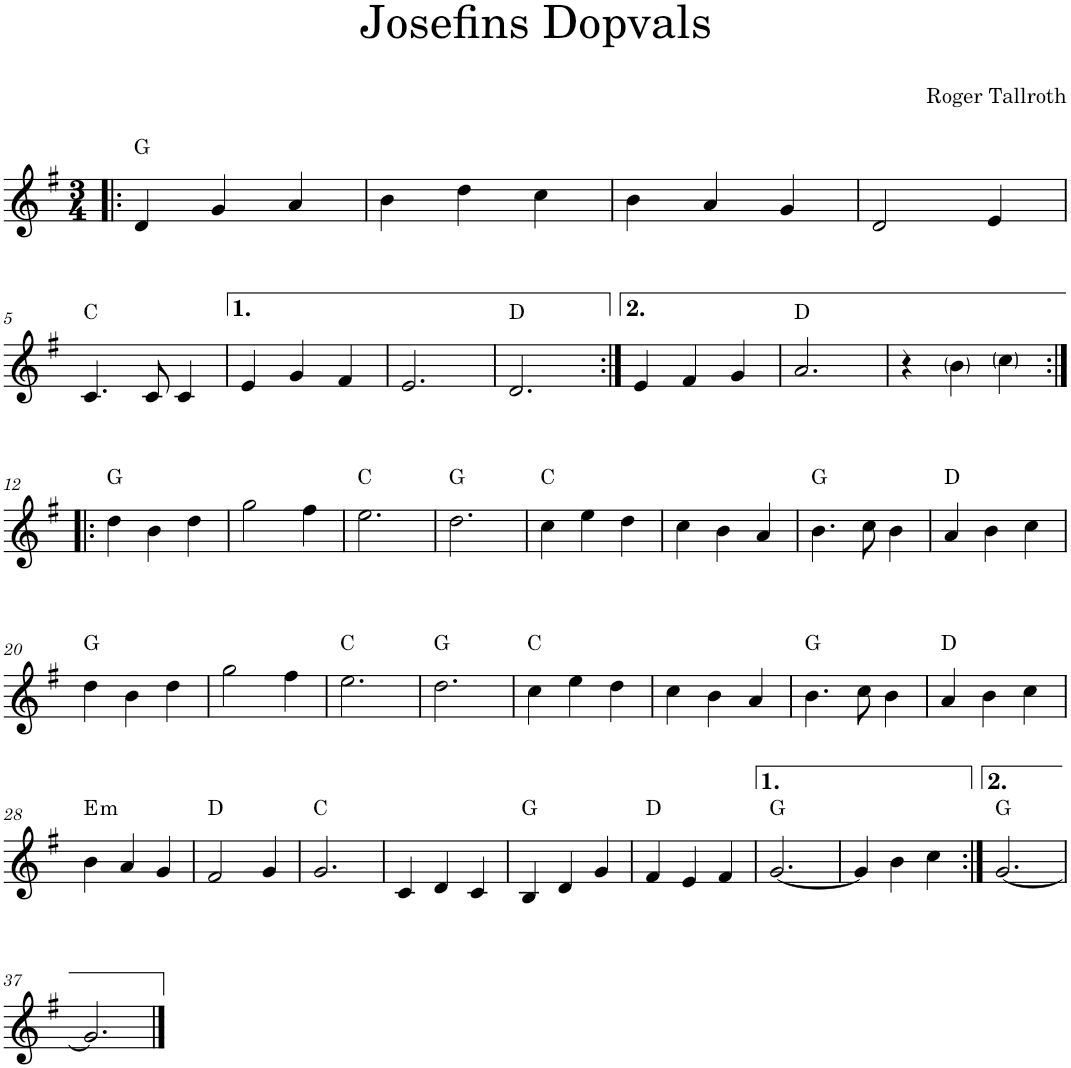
**kern	**harte
*part1	*part1
*staff1	*
*I"Piano	*
*I'Pno.	*
*clefG2	*
*k[f#]	*
*M3/4	*
=1!|:	=1!|:
4d/	G:maj
4g/	.
4a/	.
=2	=2
4b\	.
4dd\	.
4cc\	.
=3	=3
4b\	.
4a/	.
4g/	.
=4	=4
2d/	.
4e/	.
!!LO:LB:g=z
=5	=5
4.c/	C:maj
8c/	.
4c/	.
=6	=6
4e/	.
4g/	.
4f#/	.
=7	=7
2.e/	.
=8	=8
2.d/	D:maj
=9:|!	=9:|!
4e/	.
4f#/	.
4g/	.
=10	=10
2.a/	D:maj
=11	=11
4r	.
4b\	.
4cc\	.
!!LO:LB:g=z
=12:|!|:	=12:|!|:
4dd\	G:maj
4b\	.
4dd\	.
=13	=13
2gg\	.
4ff#\	.
=14	=14
2.ee\	C:maj
=15	=15
2.dd\	G:maj
=16	=16
4cc\	C:maj
4ee\	.
4dd\	.
=17	=17
4cc\	.
4b\	.
4a/	.
=18	=18
4.b\	G:maj
8cc\	.
4b\	.
=19	=19
4a/	D:maj
4b\	.
4cc\	.
!!LO:LB:g=z
=20	=20
4dd\	G:maj
4b\	.
4dd\	.
=21	=21
2gg\	.
4ff#\	.
=22	=22
2.ee\	C:maj
=23	=23
2.dd\	G:maj
=24	=24
4cc\	C:maj
4ee\	.
4dd\	.
=25	=25
4cc\	.
4b\	.
4a/	.
=26	=26
4.b\	G:maj
8cc\	.
4b\	.
=27	=27
4a/	D:maj
4b\	.
4cc\	.
!!LO:LB:g=z
=28	=28
!	!LO:H:kt=m
4b\	E:min
4a/	.
4g/	.
=29	=29
2f#/	D:maj
4g/	.
=30	=30
2.g/	C:maj
=31	=31
4c/	.
4d/	.
4c/	.
=32	=32
4B/	G:maj
4d/	.
4g/	.
=33	=33
4f#/	D:maj
4e/	.
4f#/	.
=34	=34
[2.g/	G:maj
=35	=35
4g/]	.
4b\	.
4cc\	.
=36:|!	=36:|!
[2.g/	G:maj
!!LO:LB:g=z
=37	=37
2.g/]	.
==	==
*-	*-
